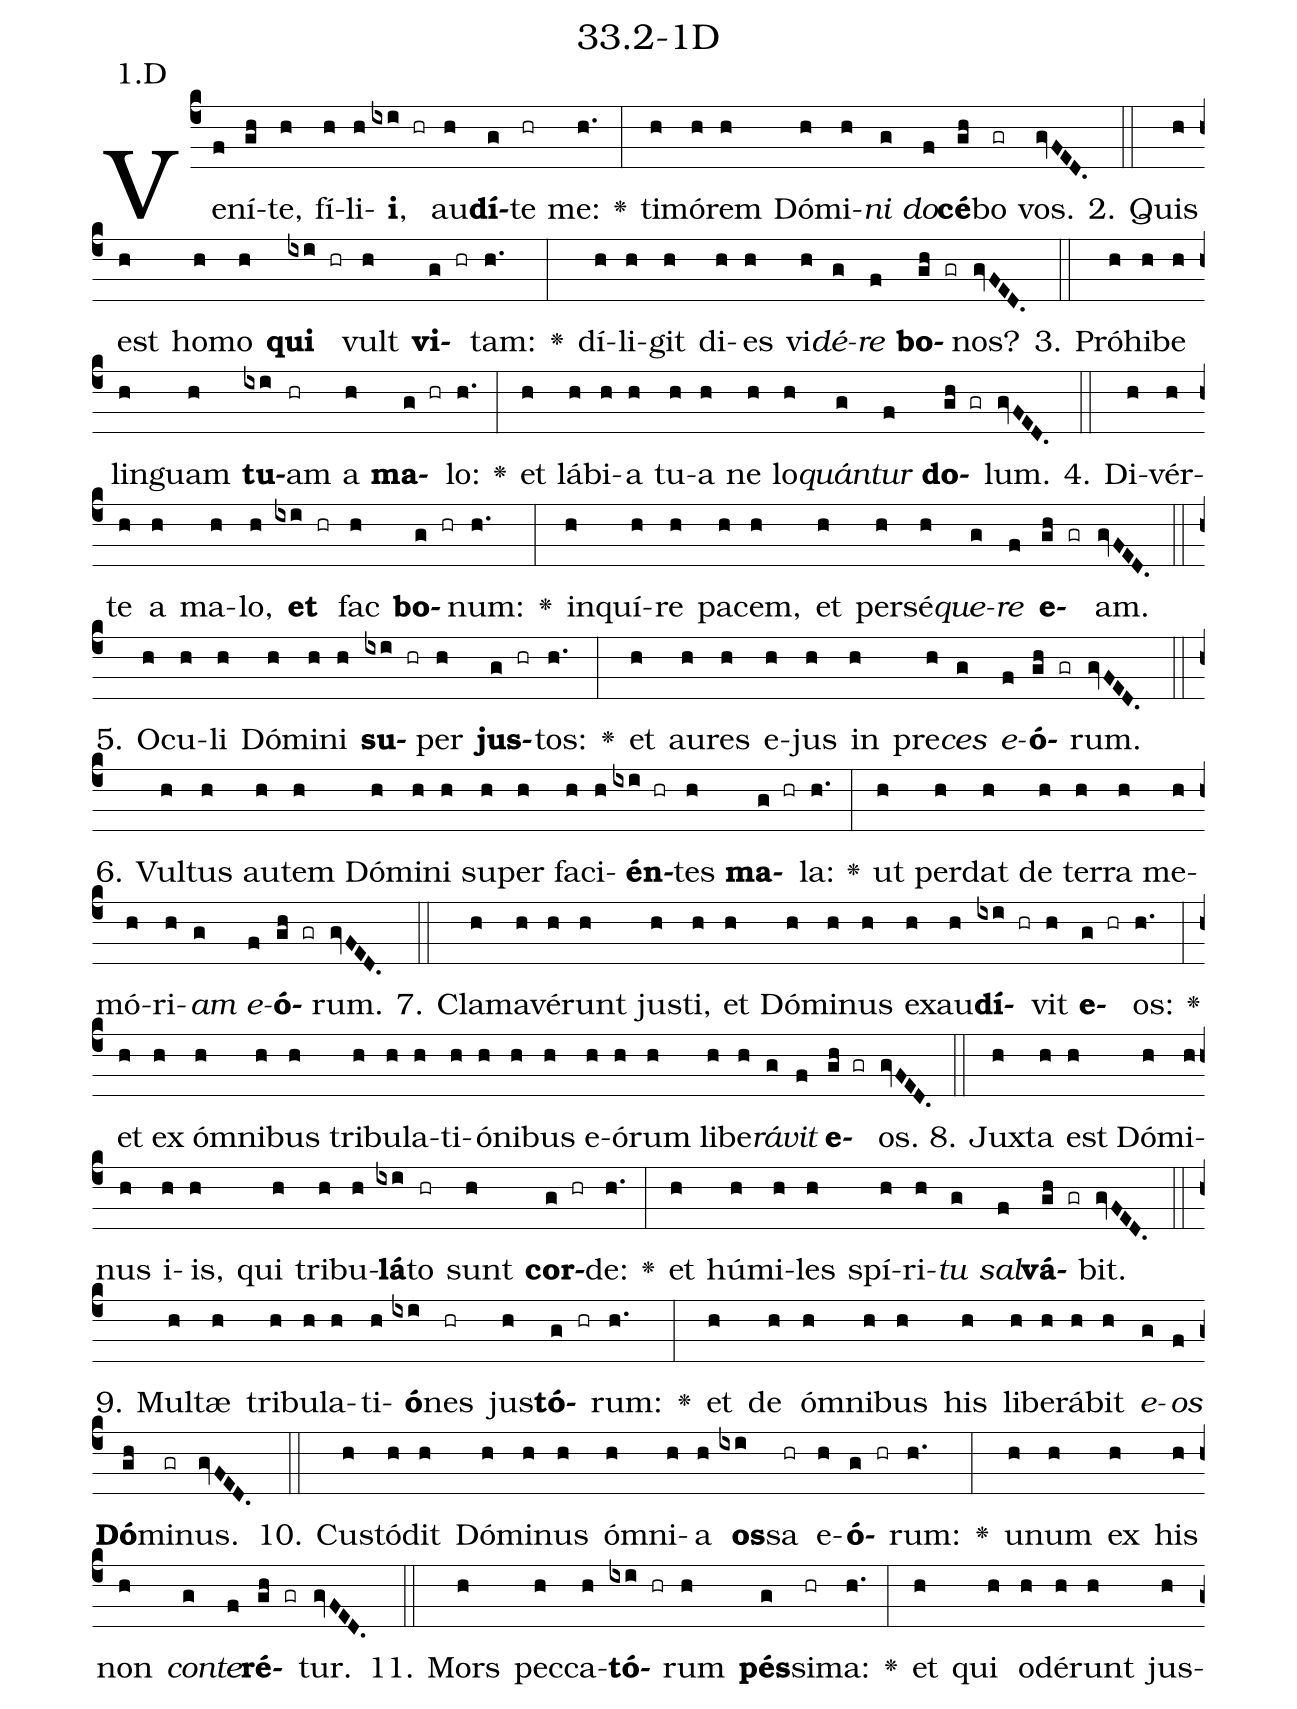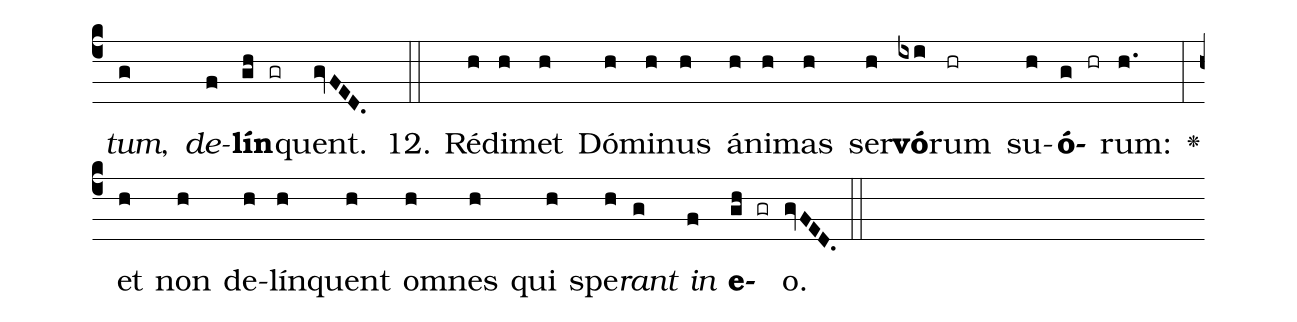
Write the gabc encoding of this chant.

name: 33.2-1D;
annotation: 1.D;
%%
(c4)Ve(f)ní(gh)te,(h) fí(h)li(h)<b>i</b>,(ixi hr) au(h)<b>dí</b>(g)te(hr) me:(h.) <v>\greheightstar</v>(:) ti(h)mó(h)rem(h) Dó(h)mi(h)<i>ni</i>(g) <i>do</i>(f)<b>cé</b>(gh)bo(gr) vos.(gvFED.) (::)
2. Quis(h) est(h) ho(h)mo(h) <b>qui</b>(ixi hr) vult(h) <b>vi</b>(g hr)tam:(h.) <v>\greheightstar</v>(:) dí(h)li(h)git(h) di(h)es(h) vi(h)<i>dé</i>(g)<i>re</i>(f) <b>bo</b>(gh gr)nos?(gvFED.) (::)
3. Pró(h)hi(h)be(h) lin(h)guam(h) <b>tu</b>(ixi)am(hr) a(h) <b>ma</b>(g hr)lo:(h.) <v>\greheightstar</v>(:) et(h) lá(h)bi(h)a(h) tu(h)a(h) ne(h) lo(h)<i>quán</i>(g)<i>tur</i>(f) <b>do</b>(gh gr)lum.(gvFED.) (::)
4. Di(h)vér(h)te(h) a(h) ma(h)lo,(h) <b>et</b>(ixi hr) fac(h) <b>bo</b>(g hr)num:(h.) <v>\greheightstar</v>(:) in(h)quí(h)re(h) pa(h)cem,(h) et(h) per(h)sé(h)<i>que</i>(g)<i>re</i>(f) <b>e</b>(gh gr)am.(gvFED.) (::)
5. O(h)cu(h)li(h) Dó(h)mi(h)ni(h) <b>su</b>(ixi hr)per(h) <b>jus</b>(g hr)tos:(h.) <v>\greheightstar</v>(:) et(h) au(h)res(h) e(h)jus(h) in(h) pre(h)<i>ces</i>(g) <i>e</i>(f)<b>ó</b>(gh gr)rum.(gvFED.) (::)
6. Vul(h)tus(h) au(h)tem(h) Dó(h)mi(h)ni(h) su(h)per(h) fa(h)ci(h)<b>én</b>(ixi hr)tes(h) <b>ma</b>(g hr)la:(h.) <v>\greheightstar</v>(:) ut(h) per(h)dat(h) de(h) ter(h)ra(h) me(h)mó(h)ri(h)<i>am</i>(g) <i>e</i>(f)<b>ó</b>(gh gr)rum.(gvFED.) (::)
7. Cla(h)ma(h)vé(h)runt(h) jus(h)ti,(h) et(h) Dó(h)mi(h)nus(h) ex(h)au(h)<b>dí</b>(ixi hr)vit(h) <b>e</b>(g hr)os:(h.) <v>\greheightstar</v>(:) et(h) ex(h) óm(h)ni(h)bus(h) tri(h)bu(h)la(h)ti(h)ó(h)ni(h)bus(h) e(h)ó(h)rum(h) li(h)be(h)<i>rá</i>(g)<i>vit</i>(f) <b>e</b>(gh gr)os.(gvFED.) (::)
8. Jux(h)ta(h) est(h) Dó(h)mi(h)nus(h) i(h)is,(h) qui(h) tri(h)bu(h)<b>lá</b>(ixi)to(hr) sunt(h) <b>cor</b>(g hr)de:(h.) <v>\greheightstar</v>(:) et(h) hú(h)mi(h)les(h) spí(h)ri(h)<i>tu</i>(g) <i>sal</i>(f)<b>vá</b>(gh gr)bit.(gvFED.) (::)
9. Mul(h)tæ(h) tri(h)bu(h)la(h)ti(h)<b>ó</b>(ixi)nes(hr) jus(h)<b>tó</b>(g hr)rum:(h.) <v>\greheightstar</v>(:) et(h) de(h) óm(h)ni(h)bus(h) his(h) li(h)be(h)rá(h)bit(h) <i>e</i>(g)<i>os</i>(f) <b>Dó</b>(gh)mi(gr)nus.(gvFED.) (::)
10. Cus(h)tó(h)dit(h) Dó(h)mi(h)nus(h) óm(h)ni(h)a(h) <b>os</b>(ixi)sa(hr) e(h)<b>ó</b>(g hr)rum:(h.) <v>\greheightstar</v>(:) u(h)num(h) ex(h) his(h) non(h) <i>con</i>(g)<i>te</i>(f)<b>ré</b>(gh gr)tur.(gvFED.) (::)
11. Mors(h) pec(h)ca(h)<b>tó</b>(ixi hr)rum(h) <b>pés</b>(g)si(hr)ma:(h.) <v>\greheightstar</v>(:) et(h) qui(h) o(h)dé(h)runt(h) jus(h)<i>tum</i>,(g) <i>de</i>(f)<b>lín</b>(gh gr)quent.(gvFED.) (::)
12. Réd(h)i(h)met(h) Dó(h)mi(h)nus(h) á(h)ni(h)mas(h) ser(h)<b>vó</b>(ixi)rum(hr) su(h)<b>ó</b>(g hr)rum:(h.) <v>\greheightstar</v>(:) et(h) non(h) de(h)lín(h)quent(h) om(h)nes(h) qui(h) spe(h)<i>rant</i>(g) <i>in</i>(f) <b>e</b>(gh gr)o.(gvFED.) (::)
